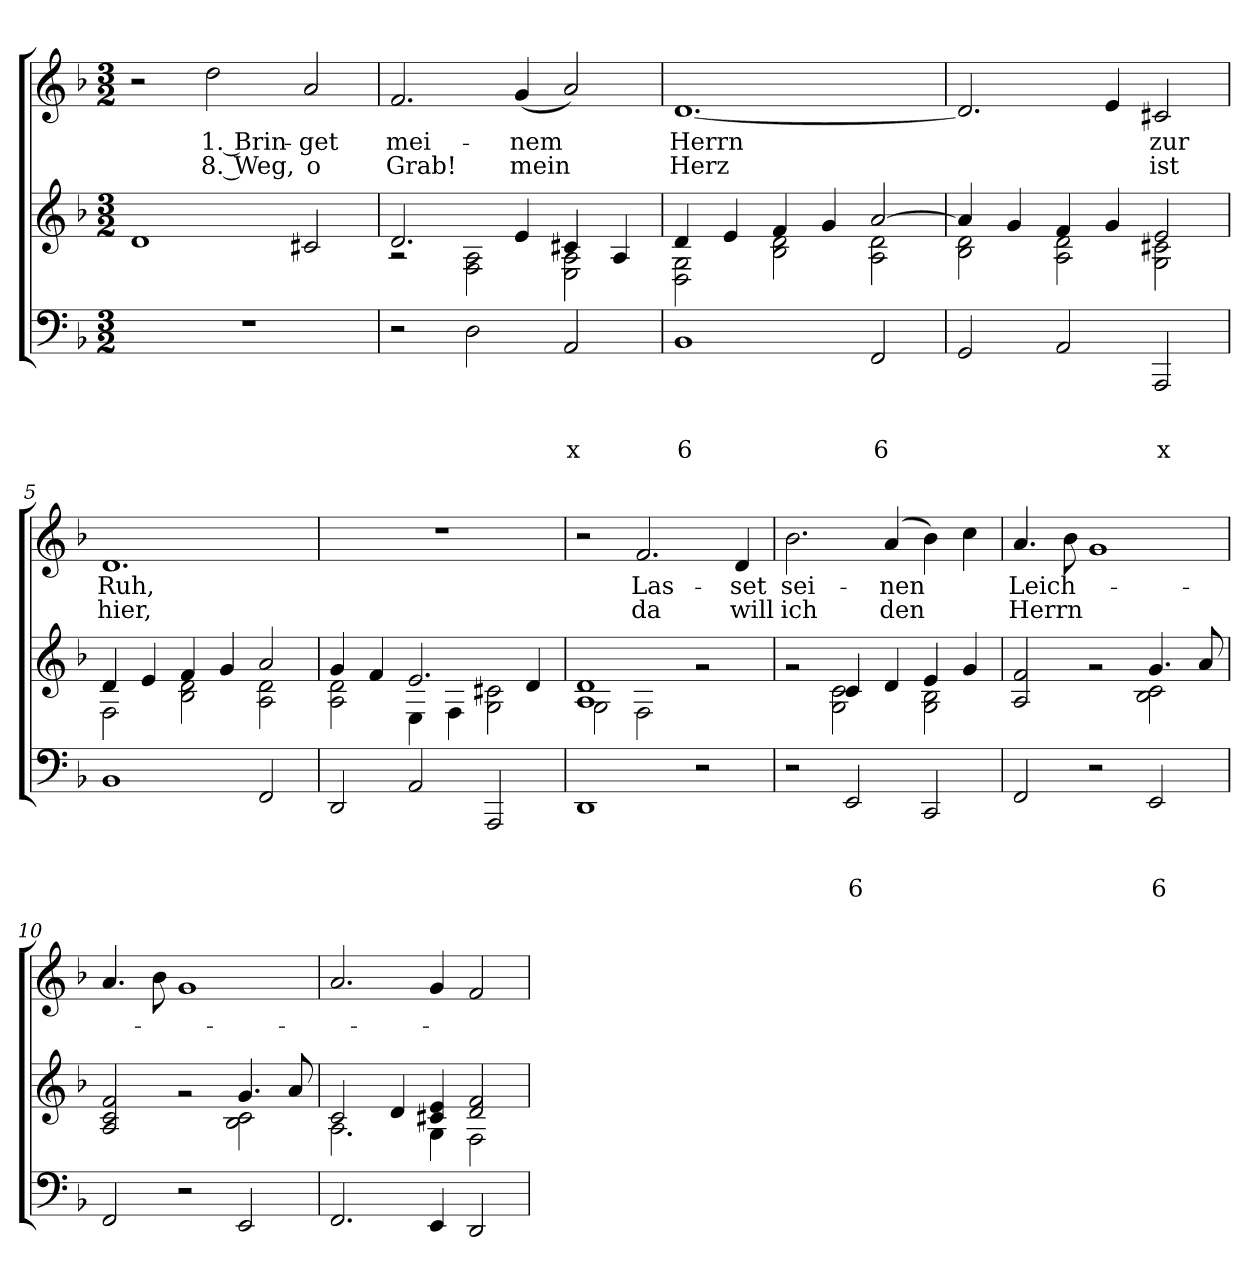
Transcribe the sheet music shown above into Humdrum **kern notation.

**kern	**text	**text	**text	**kern	**kern	**text	**text
*part2	*part2	*part2	*part2	*part2	*part1	*part1	*part1
*staff3	*staff3	*staff3	*staff3	*staff2	*staff1	*staff1	*staff1
!!LO:PB:g=z
*clefF4	*	*	*	*clefG2	*clefG2	*	*
*k[b-]	*	*	*	*k[b-]	*k[b-]	*	*
*F:	*	*	*	*F:	*F:	*	*
*M3/2	*	*	*	*M3/2	*M3/2	*	*
=1	=1	=1	=1	=1	=1	=1	=1
1.r	.	.	.	1d	2r	.	.
!	!	!	!	!	!	!LO:LY:b	!LO:LY:b
.	.	.	.	.	2dd\	1. Brin-	8. Weg,
!	!	!	!	!	!	!LO:LY:b	!LO:LY:b
.	.	.	.	2c#X/	2a/	-get	o
=2	=2	=2	=2	=2	=2	=2	=2
*	*	*	*	*^	*	*	*
!	!	!	!	!	!	!	!LO:LY:b	!LO:LY:b
2r	.	.	.	2.d/	2rA	2.f/	mei-	Grab!
2D\	.	.	.	.	2F\ 2A\	.	.	.
!	!	!	!	!	!	!	!LO:LY:b	!LO:LY:b
.	.	.	.	4e/	.	(<4g/	-nem	mein
!	!	!	!LO:LY:b	!	!	!	!	!
2AA/	.	.	x	4c#X/	2E\ 2A\	2a/)	.	.
.	.	.	.	4A/	.	.	.	.
=3	=3	=3	=3	=3	=3	=3	=3	=3
!	!	!	!LO:LY:b	!	!	!	!LO:LY:b	!LO:LY:b
1BB-	.	.	6	4d/	2D\ 2G\	[1.d	Herrn	Herz
.	.	.	.	4e/	.	.	.	.
.	.	.	.	4f/	2B-\ 2d\	.	.	.
.	.	.	.	4g/	.	.	.	.
!	!	!	!LO:LY:b	!	!	!	!	!
2FF/	.	.	6	[>2a/	2A\ 2d\	.	.	.
=4	=4	=4	=4	=4	=4	=4	=4	=4
2GG/	.	.	.	4a/]	2B-\ 2d\	2.d/]	.	.
.	.	.	.	4g/	.	.	.	.
2AA/	.	.	.	4f/	2A\ 2d\	.	.	.
.	.	.	.	4g/	.	4e/	.	.
!	!	!	!LO:LY:b	!	!	!	!LO:LY:b	!LO:LY:b
2AAA/	.	.	x	2e/	2G\ 2c#X\	2c#X/	zur	ist
!!LO:LB:g=z
=5	=5	=5	=5	=5	=5	=5	=5	=5
!	!	!	!	!	!	!	!LO:LY:b	!LO:LY:b
1BB-	.	.	.	4d/	2F\	1.d	Ruh,	hier,
.	.	.	.	4e/	.	.	.	.
.	.	.	.	4f/	2B-\ 2d\	.	.	.
.	.	.	.	4g/	.	.	.	.
2FF/	.	.	.	2a/	2A\ 2d\	.	.	.
=6	=6	=6	=6	=6	=6	=6	=6	=6
2DD/	.	.	.	4g/	2A\ 2d\	1.r	.	.
.	.	.	.	4f/	.	.	.	.
2AA/	.	.	.	2.e/	4E\	.	.	.
.	.	.	.	.	4F\	.	.	.
2AAA/	.	.	.	.	2G\ 2c#X\	.	.	.
.	.	.	.	4d/	.	.	.	.
=7	=7	=7	=7	=7	=7	=7	=7	=7
1DD	.	.	.	1A 1d	2G\	2r	.	.
!	!	!	!	!	!	!	!LO:LY:b	!LO:LY:b
.	.	.	.	.	2F\	2.f/	Las-	da
2r	.	.	.	2rg	2ryy	.	.	.
!	!	!	!	!	!	!	!LO:LY:b	!LO:LY:b
.	.	.	.	.	.	4d/	-set	will
=8	=8	=8	=8	=8	=8	=8	=8	=8
!	!	!	!	!	!	!	!LO:LY:b	!LO:LY:b
2r	.	.	.	2rg	2ryy	2.b-\	sei-	ich
!	!	!	!LO:LY:b	!	!	!	!	!
2EE/	.	.	6	4c/	2G\ 2c\	.	.	.
!	!	!	!	!	!	!	!LO:LY:b	!LO:LY:b
.	.	.	.	4d/	.	(>4a/	-nen	den
2CC/	.	.	.	4e/	2G\ 2B-\	4b-\)	.	.
.	.	.	.	4g/	.	4cc\	.	.
=9	=9	=9	=9	=9	=9	=9	=9	=9
!	!	!	!	!	!	!	!LO:LY:b	!LO:LY:b
2FF/	.	.	.	2A/ 2f/	1ryy	4.a/	Leich-	Herrn
.	.	.	.	.	.	8b-\	.	.
2r	.	.	.	2rg	.	1g	.	.
!	!	!	!LO:LY:b	!	!	!	!	!
2EE/	.	.	6	4.g/	2B-\ 2c\	.	.	.
.	.	.	.	8a/	.	.	.	.
!!LO:LB:g=z
=10	=10	=10	=10	=10	=10	=10	=10	=10
2FF/	.	.	.	2A/ 2c/ 2f/	1ryy	4.a/	.	.
.	.	.	.	.	.	8b-\	.	.
2r	.	.	.	2rg	.	1g	.	.
2EE/	.	.	.	4.g/	2B-\ 2c\	.	.	.
.	.	.	.	8a/	.	.	.	.
=11	=11	=11	=11	=11	=11	=11	=11	=11
2.FF/	.	.	.	2c/	2.A\	2.a/	.	.
.	.	.	.	4d/	.	.	.	.
4EE/	.	.	.	4c#X/ 4e/	4G\	4g/	.	.
2DD/	.	.	.	2d/ 2f/	2F\	2f/	.	.
*	*	*	*	*v	*v	*	*	*
=	=	=	=	=	=	=	=
*-	*-	*-	*-	*-	*-	*-	*-
